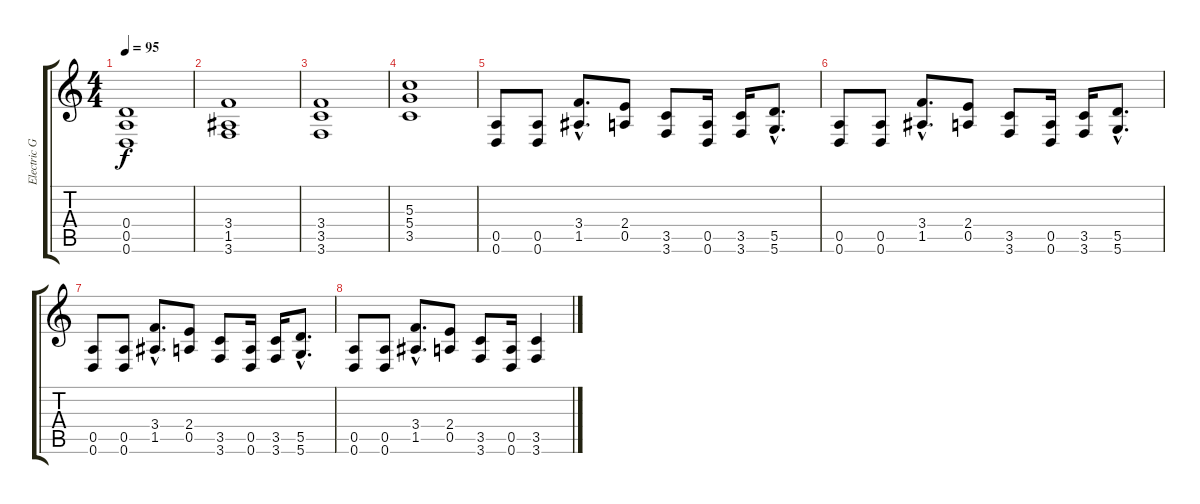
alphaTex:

\track ("Electric Guitar" "Electric G") {instrument distortionguitar}
\staff {score tabs}
\tuning (E4 B3 G3 D3 A2 D2) {hide}
\ts (4 4)
\tempo 95
\clef g2
\ks c
(0.4 0.5 0.6).1{dy f} |
(3.4 1.5 3.6).1 |
(3.4 3.5 3.6).1 |
(5.3 5.4 3.5).1 |
(0.5 0.6).8 (0.5 0.6).8 (3.4{hac} 1.5{hac}).8{d} (2.4 0.5).8 (3.5 3.6).8 (0.5 0.6).16 (3.5 3.6).16 (5.5{hac} 5.6{hac}).8{d} |
(0.5 0.6).8 (0.5 0.6).8 (3.4{hac} 1.5{hac}).8{d} (2.4 0.5).8 (3.5 3.6).8 (0.5 0.6).16 (3.5 3.6).16 (5.5{hac} 5.6{hac}).8{d} |
(0.5 0.6).8 (0.5 0.6).8 (3.4{hac} 1.5{hac}).8{d} (2.4 0.5).8 (3.5 3.6).8 (0.5 0.6).16 (3.5 3.6).16 (5.5{hac} 5.6{hac}).8{d} |
(0.5 0.6).8 (0.5 0.6).8 (3.4{hac} 1.5{hac}).8{d} (2.4 0.5).8 (3.5 3.6).8 (0.5 0.6).16 (3.5 3.6).4
